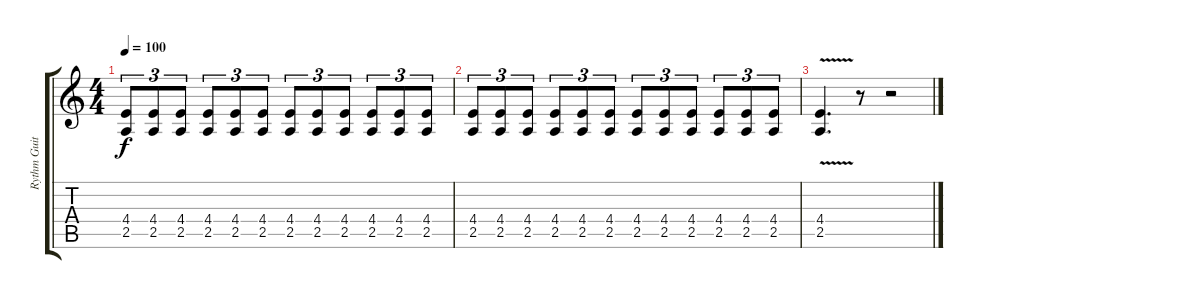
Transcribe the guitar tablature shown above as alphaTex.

\track ("Rythm Guitar I" "Rythm Guit") {instrument distortionguitar}
\staff {score tabs}
\tuning (D4 A3 F3 C3 G2 D2) {hide}
\ts (4 4)
\tempo 100
\clef g2
\ks c
(4.4 2.5).8{tu (3 2) dy f} (4.4 2.5).8{tu (3 2)} (4.4 2.5).8{tu (3 2)} (4.4 2.5).8{tu (3 2)} (4.4 2.5).8{tu (3 2)} (4.4 2.5).8{tu (3 2)} (4.4 2.5).8{tu (3 2)} (4.4 2.5).8{tu (3 2)} (4.4 2.5).8{tu (3 2)} (4.4 2.5).8{tu (3 2)} (4.4 2.5).8{tu (3 2)} (4.4 2.5).8{tu (3 2)} |
(4.4 2.5).8{tu (3 2)} (4.4 2.5).8{tu (3 2)} (4.4 2.5).8{tu (3 2)} (4.4 2.5).8{tu (3 2)} (4.4 2.5).8{tu (3 2)} (4.4 2.5).8{tu (3 2)} (4.4 2.5).8{tu (3 2)} (4.4 2.5).8{tu (3 2)} (4.4 2.5).8{tu (3 2)} (4.4 2.5).8{tu (3 2)} (4.4 2.5).8{tu (3 2)} (4.4 2.5).8{tu (3 2)} |
(4.4{v} 2.5{v}).4{d} r.8 r.2
